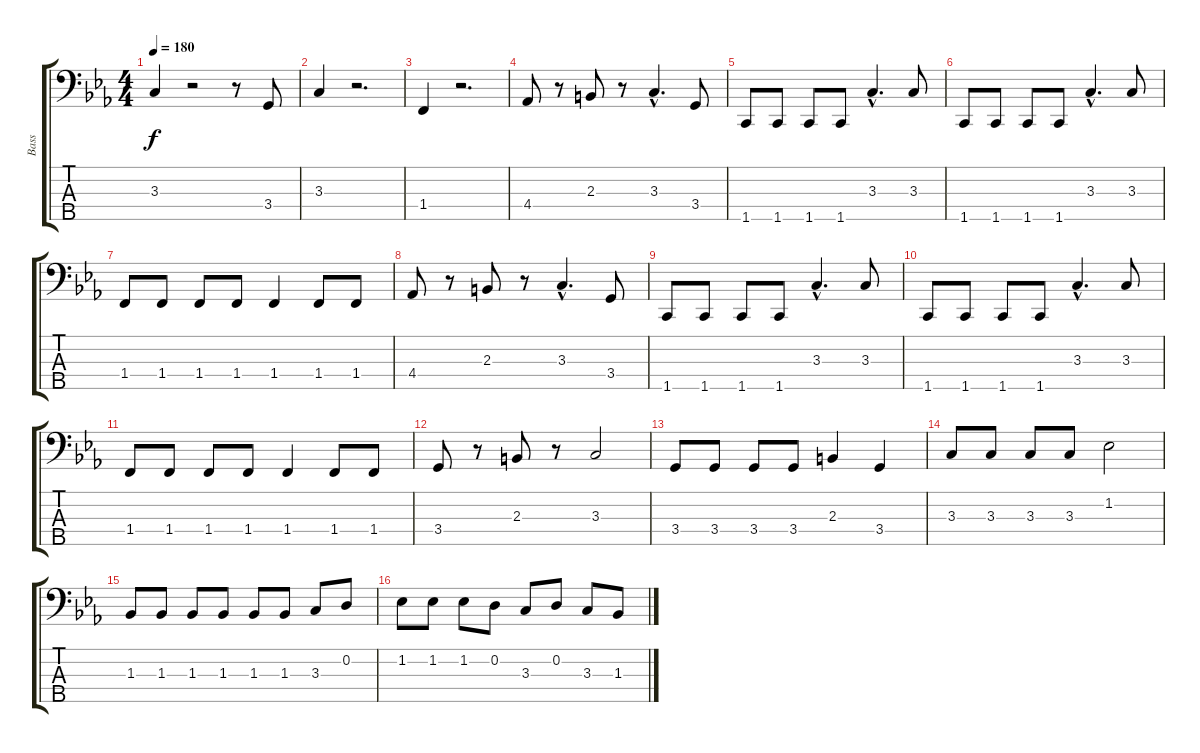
\track ("Bass" "Bass") {instrument electricbassfinger}
\staff {score tabs}
\tuning (G2 D2 A1 E1 B0) {hide}
\ts (4 4)
\tempo 180
\clef f4
\ks eb
3.3.4{dy f} r.2 r.8 3.4.8 |
3.3.4 r.2{d} |
1.4.4 r.2{d} |
4.4.8 r.8 2.3.8 r.8 3.3{hac}.4{d} 3.4.8 |
1.5.8 1.5.8 1.5.8 1.5.8 3.3{hac}.4{d} 3.3.8 |
1.5.8 1.5.8 1.5.8 1.5.8 3.3{hac}.4{d} 3.3.8 |
1.4.8 1.4.8 1.4.8 1.4.8 1.4.4 1.4.8 1.4.8 |
4.4.8 r.8 2.3.8 r.8 3.3{hac}.4{d} 3.4.8 |
1.5.8 1.5.8 1.5.8 1.5.8 3.3{hac}.4{d} 3.3.8 |
1.5.8 1.5.8 1.5.8 1.5.8 3.3{hac}.4{d} 3.3.8 |
1.4.8 1.4.8 1.4.8 1.4.8 1.4.4 1.4.8 1.4.8 |
3.4.8 r.8 2.3.8 r.8 3.3.2 |
3.4.8 3.4.8 3.4.8 3.4.8 2.3.4 3.4.4 |
3.3.8 3.3.8 3.3.8 3.3.8 1.2.2 |
1.3.8 1.3.8 1.3.8 1.3.8 1.3.8 1.3.8 3.3.8 0.2.8 |
1.2.8 1.2.8 1.2.8 0.2.8 3.3.8 0.2.8 3.3.8 1.3.8
